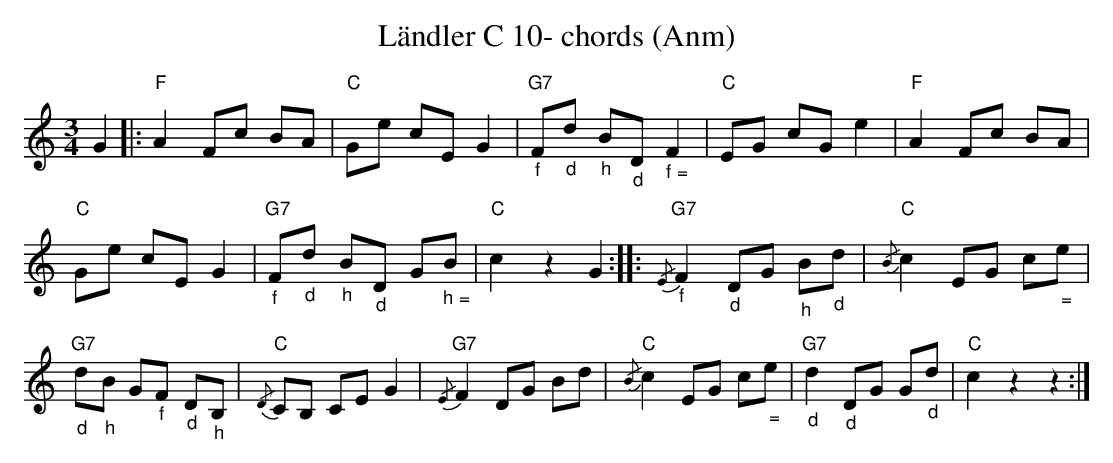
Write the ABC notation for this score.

X:1
T:L\"andler C 10- chords (Anm)
M:3/4
L:1/8
K:Cmaj%%MIDI gchordon
G2 |: "F"A2Fc BA | "C"Ge cEG2 | "G7""_f"F"_d"d "_h"B"_d"D"_ f ="F2 | "C"EG cGe2 | "F"A2Fc BA |
"C"Ge cEG2 | "G7""_f"F"_d"d "_h"B"_d"D G"_ h ="B | "C"c2z2G2 :: "G7"{/E}"_f"F2 "_d"DG "_h"B"_d"d | "C"{/B}c2 EG c"_ ="e |
"G7""_d"d"_h"B G"_f"F "_d"D"_h"B, | "C"{/D}CB, CEG2 | "G7"{/E}F2 DG Bd | "C"{/B}c2 EG c"_ ="e | "G7""_d"d2 "_d"DG G"_d"d | "C"c2z2z2 :|
